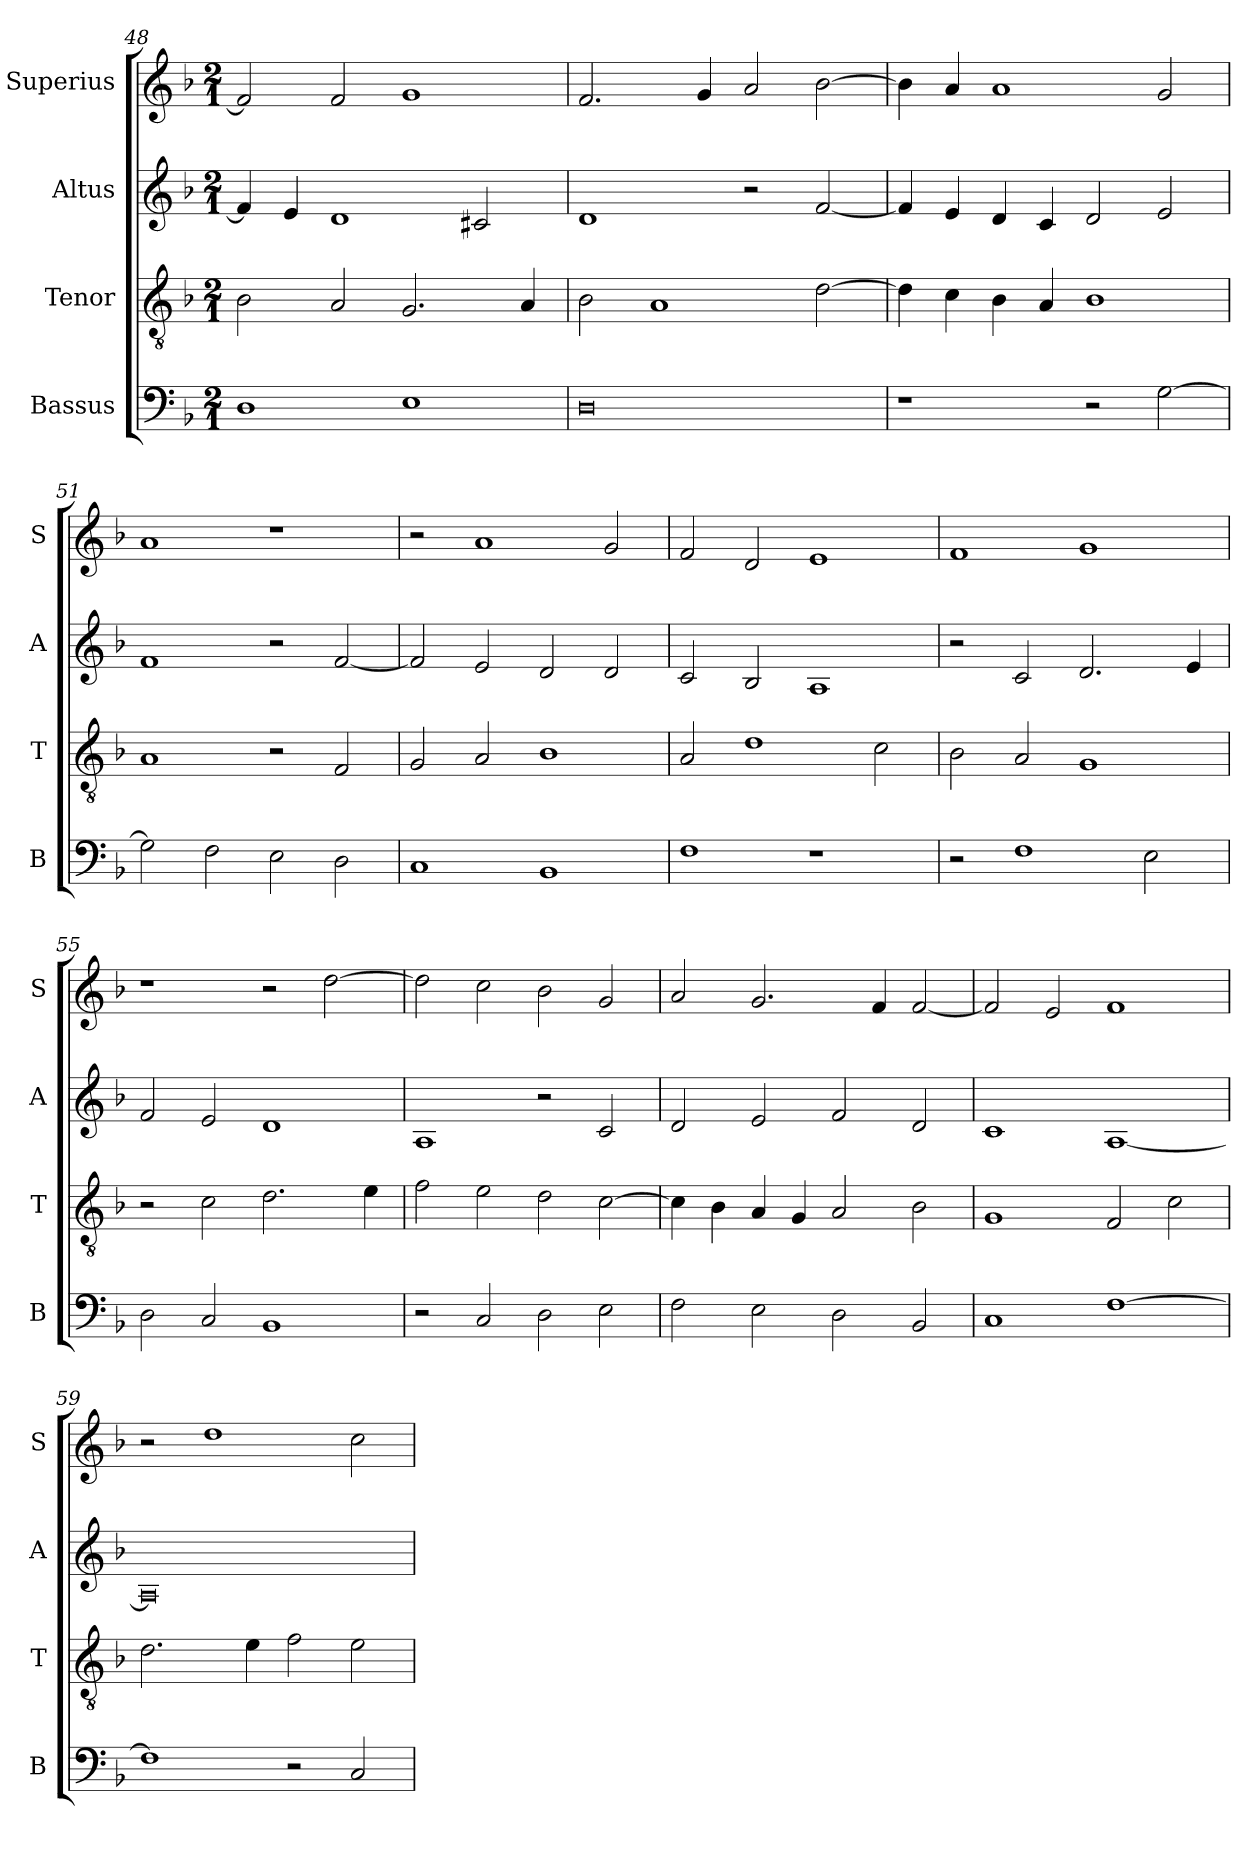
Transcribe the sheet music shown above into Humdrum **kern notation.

**kern	**kern	**kern	**kern
*part4	*part3	*part2	*part1
*staff4	*staff3	*staff2	*staff1
*I"Bassus	*I"Tenor	*I"Altus	*I"Superius
*I'B	*I'T	*I'A	*I'S
*clefF4	*clefGv2	*clefG2	*clefG2
*k[b-]	*k[b-]	*k[b-]	*k[b-]
*d:	*d:	*d:	*d:
*M2/1	*M2/1	*M2/1	*M2/1
=48	=48	=48	=48
1D	2B-	4f]	2f]
.	.	4e	.
.	2A	1d	2f
1E	2.G	.	1g
.	.	2c#X	.
.	4A	.	.
=49	=49	=49	=49
0D	2B-	1d	2.f
.	1A	.	.
.	.	.	4g
.	.	2r	2a
.	[2d	[2f	[2b-
=50	=50	=50	=50
1r	4d]	4f]	4b-]
.	4c	4e	4a
.	4B-	4d	1a
.	4A	4c	.
2r	1B-	2d	.
[2G	.	2e	2g
=51	=51	=51	=51
2G]	1A	1f	1a
2F	.	.	.
2E	2r	2r	1r
2D	2F	[2f	.
=52	=52	=52	=52
1C	2G	2f]	2r
.	2A	2e	1a
1BB-	1B-	2d	.
.	.	2d	2g
=53	=53	=53	=53
1F	2A	2c	2f
.	1d	2B-	2d
1r	.	1A	1e
.	2c	.	.
=54	=54	=54	=54
2r	2B-	2r	1f
1F	2A	2c	.
.	1G	2.d	1g
2E	.	.	.
.	.	4e	.
=55	=55	=55	=55
2D	2r	2f	1r
2C	2c	2e	.
1BB-	2.d	1d	2r
.	.	.	[2dd
.	4e	.	.
=56	=56	=56	=56
2r	2f	1A	2dd]
2C	2e	.	2cc
2D	2d	2r	2b-
2E	[2c	2c	2g
=57	=57	=57	=57
2F	4c]	2d	2a
.	4B-	.	.
2E	4A	2e	2.g
.	4G	.	.
2D	2A	2f	.
.	.	.	4f
2BB-	2B-	2d	[2f
=58	=58	=58	=58
1C	1G	1c	2f]
.	.	.	2e
[1F	2F	[1A	1f
.	2c	.	.
=59	=59	=59	=59
1F]	2.d	0A]	2r
.	.	.	1dd
.	4e	.	.
2r	2f	.	.
2C	2e	.	2cc
=	=	=	=
*-	*-	*-	*-
